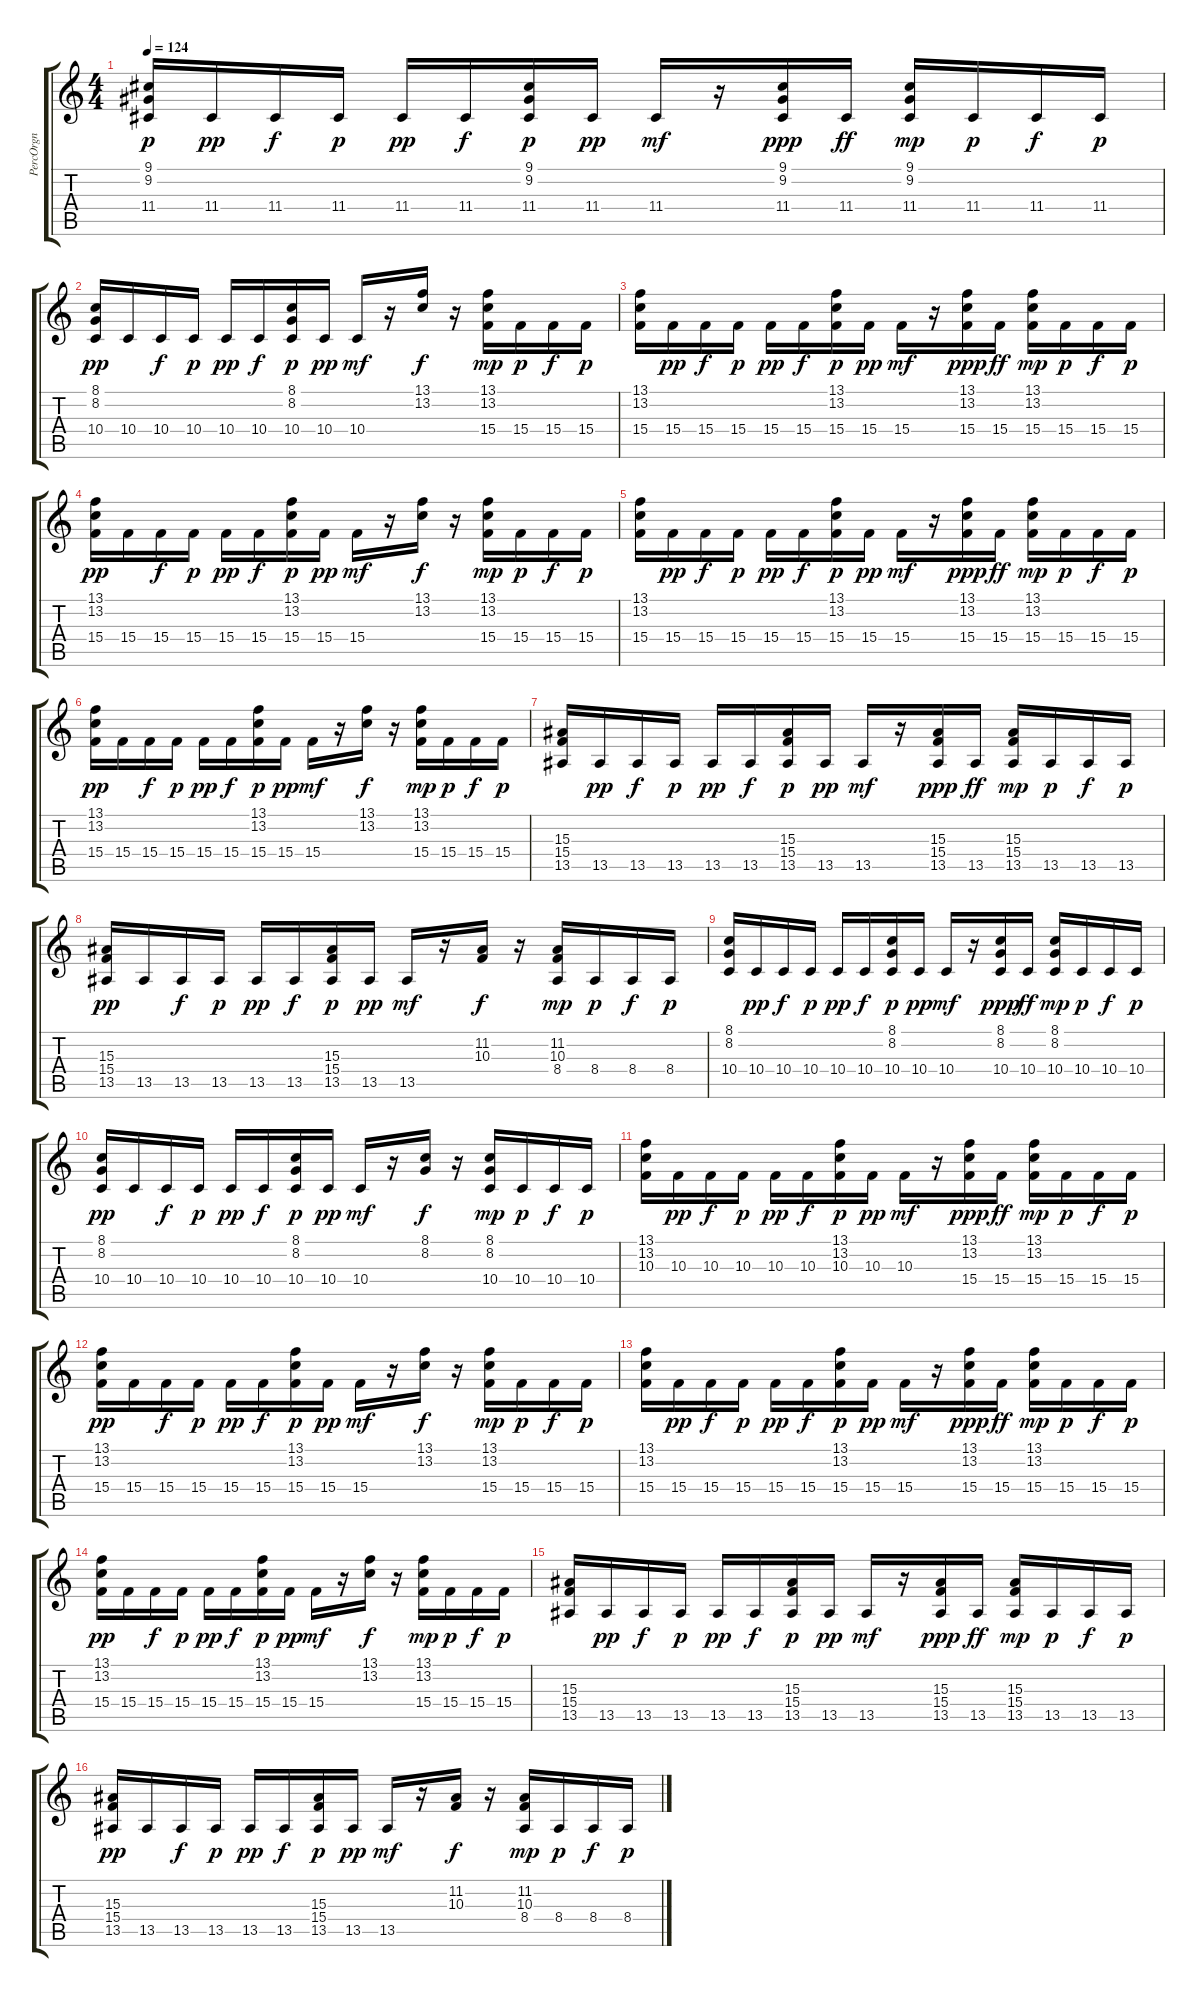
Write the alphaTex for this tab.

\track ("PercOrgn" "PercOrgn") {instrument percussiveorgan}
\staff {score tabs}
\tuning (E4 B3 G3 D3 A2 E2) {hide}
\ts (4 4)
\tempo 124
\clef g2
\ks c
(9.1 9.2 11.4).16{dy p balance 8} 11.4.16{dy pp balance 8} 11.4.16{dy f balance 8} 11.4.16{dy p balance 8} 11.4.16{dy pp balance 9} 11.4.16{dy f balance 9} (9.1 9.2 11.4).16{dy p balance 9} 11.4.16{dy pp balance 9} 11.4.16{dy mf balance 10} r.16 (9.1 9.2 11.4).16{dy ppp balance 10} 11.4.16{dy ff balance 10} (9.1 9.2 11.4).16{dy mp balance 10} 11.4.16{dy p balance 11} 11.4.16{dy f balance 11} 11.4.16{dy p balance 11} |
(8.1 8.2 10.4).16{dy pp balance 11} 10.4.16{balance 12} 10.4.16{dy f balance 12} 10.4.16{dy p balance 12} 10.4.16{dy pp balance 12} 10.4.16{dy f balance 12} (8.1 8.2 10.4).16{dy p balance 13} 10.4.16{dy pp balance 13} 10.4.16{dy mf balance 13} r.16 (13.1 13.2).16{dy f balance 14} r.16 (13.1 13.2 15.4).16{dy mp balance 14} 15.4.16{dy p balance 14} 15.4.16{dy f balance 14} 15.4.16{dy p balance 15} |
(13.1 13.2 15.4).16{balance 15} 15.4.16{dy pp balance 15} 15.4.16{dy f balance 14} 15.4.16{dy p balance 14} 15.4.16{dy pp balance 14} 15.4.16{dy f balance 14} (13.1 13.2 15.4).16{dy p balance 14} 15.4.16{dy pp balance 14} 15.4.16{dy mf balance 13} r.16 (13.1 13.2 15.4).16{dy ppp balance 13} 15.4.16{dy ff balance 13} (13.1 13.2 15.4).16{dy mp balance 12} 15.4.16{dy p balance 12} 15.4.16{dy f balance 12} 15.4.16{dy p balance 12} |
(13.1 13.2 15.4).16{dy pp balance 12} 15.4.16{balance 11} 15.4.16{dy f balance 11} 15.4.16{dy p balance 11} 15.4.16{dy pp balance 11} 15.4.16{dy f balance 10} (13.1 13.2 15.4).16{dy p balance 10} 15.4.16{dy pp balance 10} 15.4.16{dy mf balance 10} r.16 (13.1 13.2).16{dy f balance 9} r.16 (13.1 13.2 15.4).16{dy mp balance 9} 15.4.16{dy p balance 9} 15.4.16{dy f balance 8} 15.4.16{dy p balance 8} |
(13.1 13.2 15.4).16{balance 8} 15.4.16{dy pp balance 8} 15.4.16{dy f balance 8} 15.4.16{dy p balance 7} 15.4.16{dy pp balance 7} 15.4.16{dy f balance 7} (13.1 13.2 15.4).16{dy p balance 7} 15.4.16{dy pp balance 6} 15.4.16{dy mf balance 6} r.16 (13.1 13.2 15.4).16{dy ppp balance 6} 15.4.16{dy ff balance 6} (13.1 13.2 15.4).16{dy mp balance 5} 15.4.16{dy p balance 5} 15.4.16{dy f balance 5} 15.4.16{dy p balance 5} |
(13.1 13.2 15.4).16{dy pp balance 4} 15.4.16{balance 4} 15.4.16{dy f balance 4} 15.4.16{dy p balance 4} 15.4.16{dy pp balance 4} 15.4.16{dy f balance 3} (13.1 13.2 15.4).16{dy p balance 3} 15.4.16{dy pp balance 3} 15.4.16{dy mf balance 3} r.16 (13.1 13.2).16{dy f balance 2} r.16 (13.1 13.2 15.4).16{dy mp balance 2} 15.4.16{dy p balance 2} 15.4.16{dy f balance 1} 15.4.16{dy p balance 1} |
(15.3 15.4 13.5).16{balance 1} 13.5.16{dy pp balance 1} 13.5.16{dy f balance 1} 13.5.16{dy p balance 1} 13.5.16{dy pp balance 2} 13.5.16{dy f balance 2} (15.3 15.4 13.5).16{dy p balance 2} 13.5.16{dy pp balance 2} 13.5.16{dy mf balance 3} r.16 (15.3 15.4 13.5).16{dy ppp balance 3} 13.5.16{dy ff balance 3} (15.3 15.4 13.5).16{dy mp balance 4} 13.5.16{dy p balance 4} 13.5.16{dy f balance 4} 13.5.16{dy p balance 4} |
(15.3 15.4 13.5).16{dy pp balance 4} 13.5.16{balance 4} 13.5.16{dy f balance 5} 13.5.16{dy p balance 5} 13.5.16{dy pp balance 5} 13.5.16{dy f balance 5} (15.3 15.4 13.5).16{dy p balance 6} 13.5.16{dy pp balance 6} 13.5.16{dy mf balance 6} r.16 (11.2 10.3).16{dy f balance 6} r.16 (11.2 10.3 8.4).16{dy mp balance 7} 8.4.16{dy p balance 7} 8.4.16{dy f balance 7} 8.4.16{dy p balance 8} |
(8.1 8.2 10.4).16{balance 8} 10.4.16{dy pp balance 8} 10.4.16{dy f balance 8} 10.4.16{dy p balance 8} 10.4.16{dy pp balance 9} 10.4.16{dy f balance 9} (8.1 8.2 10.4).16{dy p balance 9} 10.4.16{dy pp balance 9} 10.4.16{dy mf balance 10} r.16 (8.1 8.2 10.4).16{dy ppp balance 10} 10.4.16{dy ff balance 10} (8.1 8.2 10.4).16{dy mp balance 10} 10.4.16{dy p balance 11} 10.4.16{dy f balance 11} 10.4.16{dy p balance 11} |
(8.1 8.2 10.4).16{dy pp balance 11} 10.4.16{balance 12} 10.4.16{dy f balance 12} 10.4.16{dy p balance 12} 10.4.16{dy pp balance 12} 10.4.16{dy f balance 12} (8.1 8.2 10.4).16{dy p balance 13} 10.4.16{dy pp balance 13} 10.4.16{dy mf balance 13} r.16 (8.1 8.2).16{dy f balance 14} r.16 (8.1 8.2 10.4).16{dy mp balance 14} 10.4.16{dy p balance 14} 10.4.16{dy f balance 14} 10.4.16{dy p balance 15} |
(13.1 13.2 10.3).16{balance 15} 10.3.16{dy pp balance 15} 10.3.16{dy f balance 14} 10.3.16{dy p balance 14} 10.3.16{dy pp balance 14} 10.3.16{dy f balance 14} (13.1 13.2 10.3).16{dy p balance 14} 10.3.16{dy pp balance 13} 10.3.16{dy mf balance 13} r.16 (13.1 13.2 15.4).16{dy ppp balance 13} 15.4.16{dy ff balance 12} (13.1 13.2 15.4).16{dy mp balance 12} 15.4.16{dy p balance 12} 15.4.16{dy f balance 12} 15.4.16{dy p balance 12} |
(13.1 13.2 15.4).16{dy pp balance 11} 15.4.16{balance 11} 15.4.16{dy f balance 11} 15.4.16{dy p balance 11} 15.4.16{dy pp balance 10} 15.4.16{dy f balance 10} (13.1 13.2 15.4).16{dy p balance 10} 15.4.16{dy pp balance 10} 15.4.16{dy mf balance 10} r.16 (13.1 13.2).16{dy f balance 9} r.16 (13.1 13.2 15.4).16{dy mp balance 9} 15.4.16{dy p balance 9} 15.4.16{dy f balance 8} 15.4.16{dy p balance 8} |
(13.1 13.2 15.4).16{balance 8} 15.4.16{dy pp balance 8} 15.4.16{dy f balance 7} 15.4.16{dy p balance 7} 15.4.16{dy pp balance 7} 15.4.16{dy f balance 7} (13.1 13.2 15.4).16{dy p balance 6} 15.4.16{dy pp balance 6} 15.4.16{dy mf balance 6} r.16 (13.1 13.2 15.4).16{dy ppp balance 6} 15.4.16{dy ff balance 6} (13.1 13.2 15.4).16{dy mp balance 5} 15.4.16{dy p balance 5} 15.4.16{dy f balance 5} 15.4.16{dy p balance 5} |
(13.1 13.2 15.4).16{dy pp balance 4} 15.4.16{balance 4} 15.4.16{dy f balance 4} 15.4.16{dy p balance 4} 15.4.16{dy pp balance 4} 15.4.16{dy f balance 3} (13.1 13.2 15.4).16{dy p balance 3} 15.4.16{dy pp balance 3} 15.4.16{dy mf balance 3} r.16 (13.1 13.2).16{dy f balance 2} r.16 (13.1 13.2 15.4).16{dy mp balance 2} 15.4.16{dy p balance 2} 15.4.16{dy f balance 1} 15.4.16{dy p balance 1} |
(15.3 15.4 13.5).16{balance 1} 13.5.16{dy pp balance 1} 13.5.16{dy f balance 1} 13.5.16{dy p balance 1} 13.5.16{dy pp balance 2} 13.5.16{dy f balance 2} (15.3 15.4 13.5).16{dy p balance 2} 13.5.16{dy pp balance 2} 13.5.16{dy mf balance 3} r.16 (15.3 15.4 13.5).16{dy ppp balance 3} 13.5.16{dy ff balance 3} (15.3 15.4 13.5).16{dy mp balance 4} 13.5.16{dy p balance 4} 13.5.16{dy f balance 4} 13.5.16{dy p balance 4} |
(15.3 15.4 13.5).16{dy pp balance 4} 13.5.16{balance 4} 13.5.16{dy f balance 5} 13.5.16{dy p balance 5} 13.5.16{dy pp balance 5} 13.5.16{dy f balance 5} (15.3 15.4 13.5).16{dy p balance 6} 13.5.16{dy pp balance 6} 13.5.16{dy mf balance 6} r.16 (11.2 10.3).16{dy f balance 6} r.16 (11.2 10.3 8.4).16{dy mp balance 7} 8.4.16{dy p balance 7} 8.4.16{dy f balance 7} 8.4.16{dy p balance 8}
